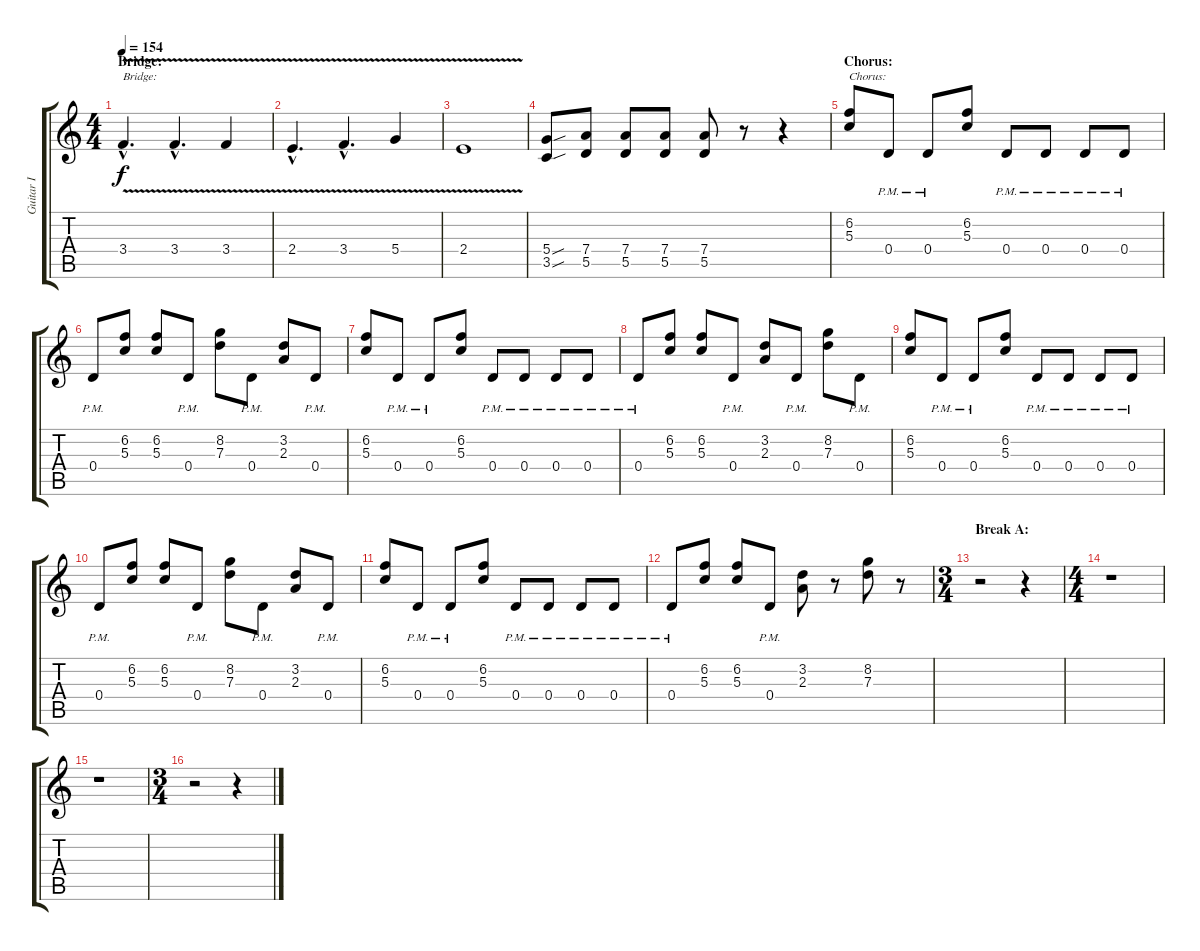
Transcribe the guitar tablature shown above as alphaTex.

\track ("Guitar I" "Guitar I") {instrument distortionguitar}
\staff {score tabs}
\tuning (E4 B3 G3 D3 A2 E2) {hide}
\ts (4 4)
\section ("" "Bridge:")
\tempo 154
\clef g2
\ks c
3.4{v hac}.4{d txt "Bridge:" dy f} 3.4{v hac}.4{d} 3.4{v}.4 |
2.4{v hac}.4{d} 3.4{v hac}.4{d} 5.4{v}.4 |
2.4{v}.1 |
(5.4{sou} 3.5{sou}).8 (7.4 5.5).8 (7.4 5.5).8 (7.4 5.5).8 (7.4 5.5).8 r.8 r.4 |
\section ("" "Chorus:")
(6.2 5.3).8{txt "Chorus:"} 0.4{pm}.8 0.4{pm}.8 (6.2 5.3).8 0.4{pm}.8 0.4{pm}.8 0.4{pm}.8 0.4{pm}.8 |
0.4{pm}.8 (6.2 5.3).8 (6.2 5.3).8 0.4{pm}.8 (8.2 7.3).8 0.4{pm}.8 (3.2 2.3).8 0.4{pm}.8 |
(6.2 5.3).8 0.4{pm}.8 0.4{pm}.8 (6.2 5.3).8 0.4{pm}.8 0.4{pm}.8 0.4{pm}.8 0.4{pm}.8 |
0.4{pm}.8 (6.2 5.3).8 (6.2 5.3).8 0.4{pm}.8 (3.2 2.3).8 0.4{pm}.8 (8.2 7.3).8 0.4{pm}.8 |
(6.2 5.3).8 0.4{pm}.8 0.4{pm}.8 (6.2 5.3).8 0.4{pm}.8 0.4{pm}.8 0.4{pm}.8 0.4{pm}.8 |
0.4{pm}.8 (6.2 5.3).8 (6.2 5.3).8 0.4{pm}.8 (8.2 7.3).8 0.4{pm}.8 (3.2 2.3).8 0.4{pm}.8 |
(6.2 5.3).8 0.4{pm}.8 0.4{pm}.8 (6.2 5.3).8 0.4{pm}.8 0.4{pm}.8 0.4{pm}.8 0.4{pm}.8 |
0.4{pm}.8 (6.2 5.3).8 (6.2 5.3).8 0.4{pm}.8 (3.2 2.3).8 r.8 (8.2 7.3).8 r.8 |
\ts (3 4)
\section ("" "Break A:")
r.2 r.4 |
\ts (4 4)
r.1 |
r.1 |
\ts (3 4)
r.2 r.4
